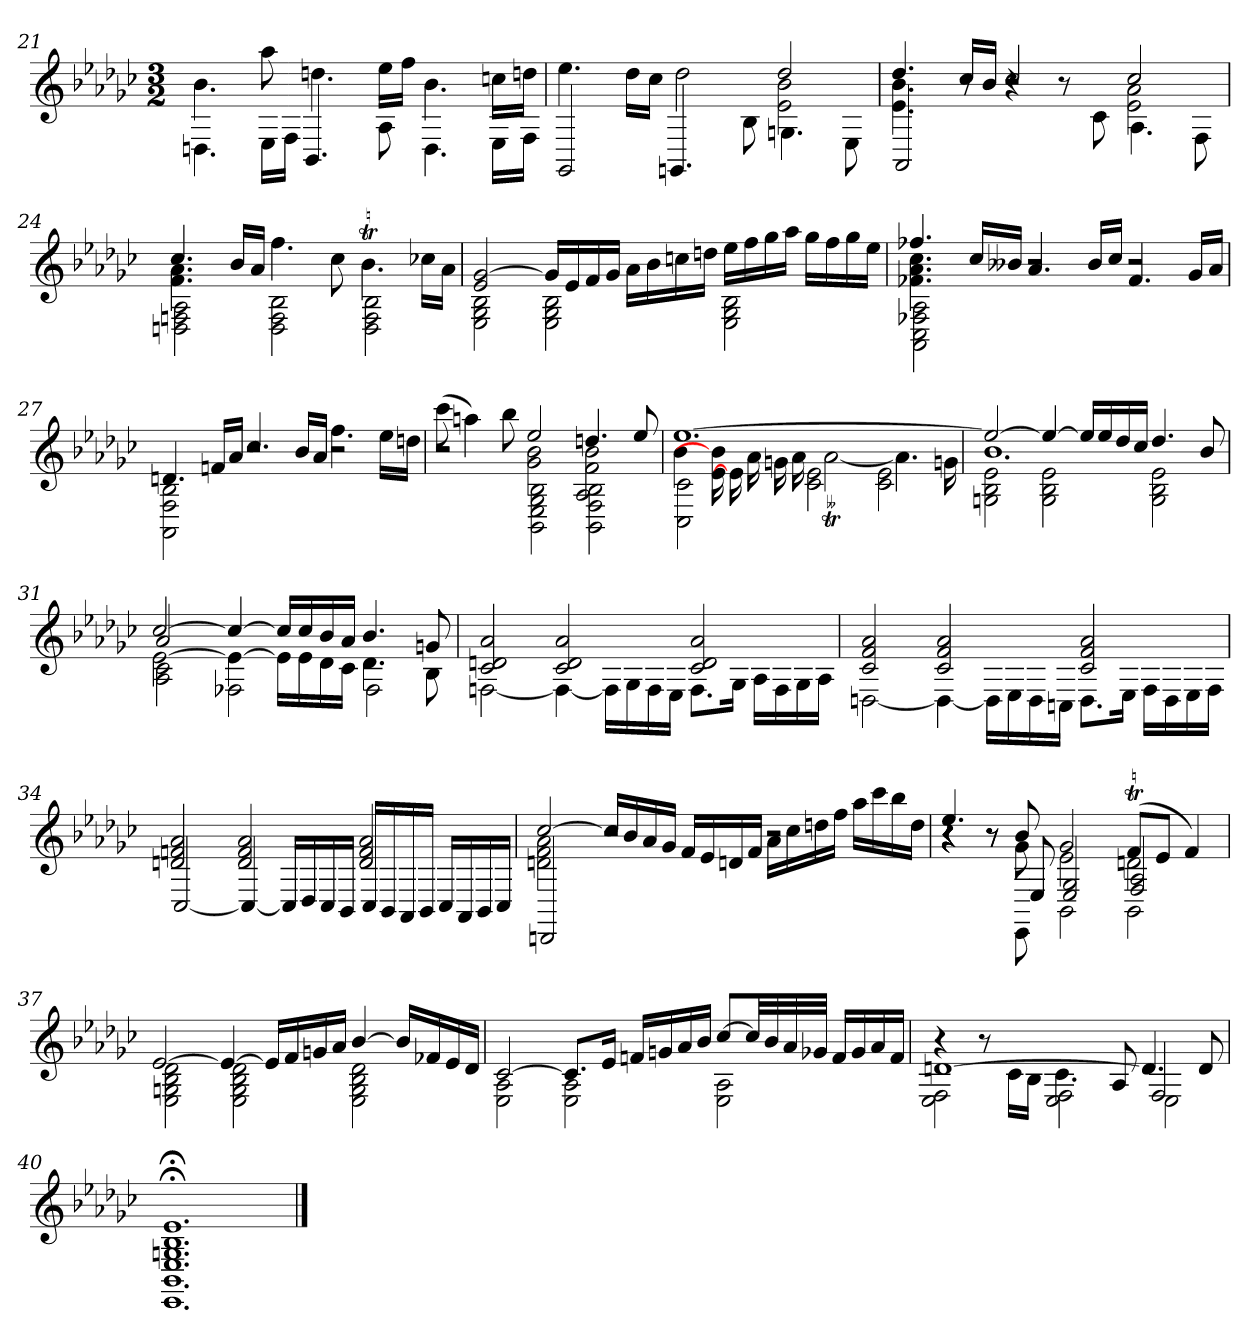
**kern
*part1
*staff1
*k[b-e-a-d-g-c-]
*e-:
*M3/2
=21
*^
4.b-\	4.Dn\
8aa-\	16E-\LL
.	16F\JJ
4.ddn\	4.BB-/
16ee-\LL	8A-\
16ff\JJ	.
4.b-\	4.D\
16ccn\LL	16E-\LL
16ddn\JJ	16F\JJ
=22	=22
*	*^
4.ee-\	1ryy	2GG-/
16dd-\LL	.	.
16cc-\JJ	.	.
2dd-\	.	4.GGn/
.	.	8B-\
2dd-/	2e-\ 2b-\	4.Gn\
.	.	8E-\
=23	=23	=23
4.dd-/	4.e-\ 4.b-\	2AA-/
16cc-/LL	8r	.
16b-/JJ	.	.
2cc-/	2r	4r
.	.	8r
.	.	8c-\
2cc-/	2e-\ 2a-\	4.A-\
.	.	8F\
=24	=24	=24
4.cc-/	4.f\ 4.a-\	2Dn\ 2Fn\ 2A-\
16b-/LL	8ryy	.
16a-/JJ	.	.
4.ff\	2ryy	2D\ 2F\ 2B-\
8cc-\	.	.
4.b-T\	2ryy	2D\ 2F\ 2B-\
16cc-X\LL	.	.
16a-\JJ	.	.
*	*v	*v
=25	=25
2e-/ [2g-/	2E-\ 2G-\ 2B-\
16g-/LL]	2E-\ 2G-\ 2B-\
16e-/	.
16f/	.
16g-/JJ	.
16a-\LL	.
16b-\	.
16ccn\	.
16ddn\JJ	.
16ee-\LL	2E-\ 2G-\ 2B-\
16ff\	.
16gg-\	.
16aa-\JJ	.
16gg-\LL	.
16ff\	.
16gg-\	.
16ee-\JJ	.
=26	=26
*	*^
4.ff-X/	4.f-X\ 4.a-\ 4.cc-\	2AA-\ 2C-\ 2F-X\ 2A-\
16cc-/LL	8ryy	.
16b--X/JJ	.	.
4.a-/	2r	2r
16b--/LL	.	.
16cc-/JJ	.	.
4.f-/	2r	2r
16g-/LL	.	.
16a-/JJ	.	.
=27	=27	=27
4.dn/	2ryy	2AA-\ 2F\ 2B-\
16fn/LL	.	.
16a-/JJ	.	.
4.cc-/	2r	2r
16b-/LL	.	.
16a-/JJ	.	.
4.ff\	2r	2r
16ee-\LL	.	.
16ddn\JJ	.	.
=28	=28	=28
*	*	*^
(8ccc-\	2r	2r	2r
4aan\)	.	.	.
8bb-\	.	.	.
2ee-/	2g-\ 2b-\	1ryy	2BB-\ 2E-\ 2G-\ 2B-\
4.ddn/	2f\ 2b-\	.	2BB-\ 2F\ 2A-\ 2B-\
8ee-/	.	.	.
*	*	*v	*v
=29	=29	=29
[1.ee-/	4b-\	2C-\ 2c-\
.	16e-\ 16b-]\	.
.	16e-]	.
.	16a-\	.
.	16gn\	.
.	16a-\	2c-\ 2e-\
!	!LO:TR:acc=--	!
.	[2a-t\	.
.	.	2c-\ 2e-\
.	4.a-\]	.
.	16gn\	.
=30	=30	=30
2ee-/_	1.b-\	2Gn\ 2B-\ 2e-\
4ee-/_	.	2G\ 2B-\ 2e-\
16ee-/LL]	.	.
16ee-/	.	.
16dd-/	.	.
16cc-/JJ	.	.
4.dd-/	.	2G\ 2B-\ 2e-\
8b-/	.	.
=31	=31	=31
*	*	*^
[2cc-/	2a-/	[2e-\	2A-\ 2c-\
4cc-/_	2ryy	4e-\_	2F-X\
16cc-/LL]	.	16e-\LL]	.
16cc-/	.	16e-\	.
16b-/	.	16d-\	.
16a-/JJ	.	16c-\JJ	.
4.b-/	2ryy	4.d-\	2F-\
8gn/	.	8B-\	.
*	*v	*v	*v
=32	=32
2c-/ 2dn/ 2a-/	[2Fn\
2c-/ 2d/ 2a-/	4F\_
.	16F\LL]
.	16G-\
.	16F\
.	16E-\JJ
2c-/ 2d/ 2a-/	8.F\L
.	16G-\Jk
.	16A-\LL
.	16F\
.	16G-\
.	16A-\JJ
=33	=33
2c-/ 2f/ 2a-/	[2Dn\
2c-/ 2f/ 2a-/	4D\_
.	16D\LL]
.	16E-\
.	16D\
.	16Cn\JJ
2c-/ 2f/ 2a-/	8.D\L
.	16E-\Jk
.	16F\LL
.	16D\
.	16E-\
.	16F\JJ
=34	=34
2dn/ 2fn/ 2a-/	[2C-/
2d/ 2f/ 2a-/	4C-/_
.	16C-/LL]
.	16D-/
.	16C-/
.	16BB-/JJ
2d/ 2f/ 2a-/	16C-/LL
.	16BB-/
.	16AA-/
.	16BB-/JJ
.	16C-/LL
.	16AA-/
.	16BB-/
.	16C-/JJ
=35	=35
*	*^
[2cc-/	2dn\ 2f\ 2a-\	2DDn/
16cc-/LL]	2r	2r
16b-/	.	.
16a-/	.	.
16g-/JJ	.	.
16f/LL	.	.
16e-/	.	.
16dn/	.	.
16f/JJ	.	.
16a-\LL	2r	2r
16cc-\	.	.
16ddn\	.	.
16ff\JJ	.	.
16aa-\LL	.	.
16ccc-\	.	.
16bb-\	.	.
16dd\JJ	.	.
=36	=36	=36
*	*	*^
4.ee-/	4r	4r	4r
.	8r	8r	8r
8b-/	8g-\	8E-/	8EE-\
2g-/	2e-\	2E-/ 2G-/	2BB-\
(8fT/L	2dn\	2F/ 2A-/	2BB-\
8e-/J	.	.	.
4f/)	.	.	.
*	*v	*v	*v
=37	=37
[2e-/	2E-\ 2Gn\ 2B-\ 2d-\
4e-/_	2E-\ 2G\ 2B-\ 2d-\
16e-/LL]	.
16f/	.
16gn/	.
16a-/JJ	.
[4b-/	2E-\ 2G\ 2B-\ 2d-\
16b-/LL]	.
16f-X/	.
16e-/	.
16d-/JJ	.
=38	=38
[2c-/	2E-\ 2A-\
8.c-/L]	2E-\ 2A-\
16e-/Jk	.
16fn/LL	.
16gn/	.
16a-/	.
16b-/JJ	.
[8cc-/L	2E-\ 2A-\
32cc-/LL]	.
32b-/	.
32a-/	.
32g-X/JJJ	.
16f/LL	.
16g-/	.
16a-/	.
16f/JJ	.
=39	=39
*	*^
[1dn/	4r	2E-\ 2F\
.	8r	.
.	16c-\LL	.
.	16B-\JJ	.
.	4.c-\	2E-\ 2F\
.	8A-/	.
4.d/]	2F/	2E-\
8d/	.	.
=40	=40	=40
1.e-;</	1.E-/ 1.Gn/ 1.B-/	1.EE-;<\ 1.BB-;<\
*v	*v	*v
==
*-
